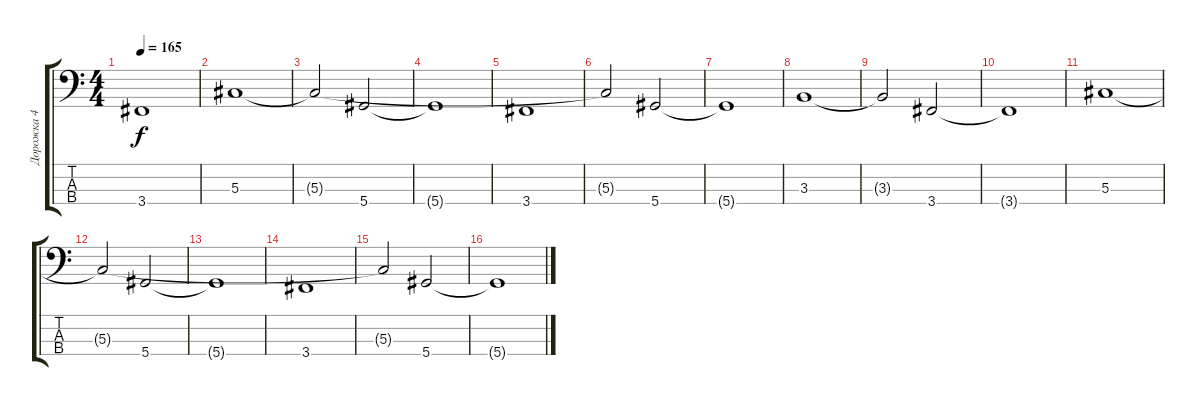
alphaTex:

\track ("Дорожка 4" "Дорожка 4") {instrument electricbassfinger}
\staff {score tabs}
\tuning (Gb2 Db2 Ab1 Eb1) {hide}
\ts (4 4)
\tempo 165
\clef f4
\ks c
3.4{t}.1{dy f} |
5.3.1 |
5.3{t}.2 5.4.2 |
5.4{t}.1 |
3.4.1 |
5.3{t}.2 5.4.2 |
5.4{t}.1 |
3.3.1 |
3.3{t}.2 3.4.2 |
3.4{t}.1 |
5.3.1 |
5.3{t}.2 5.4.2 |
5.4{t}.1 |
3.4.1 |
5.3{t}.2 5.4.2 |
5.4{t}.1
